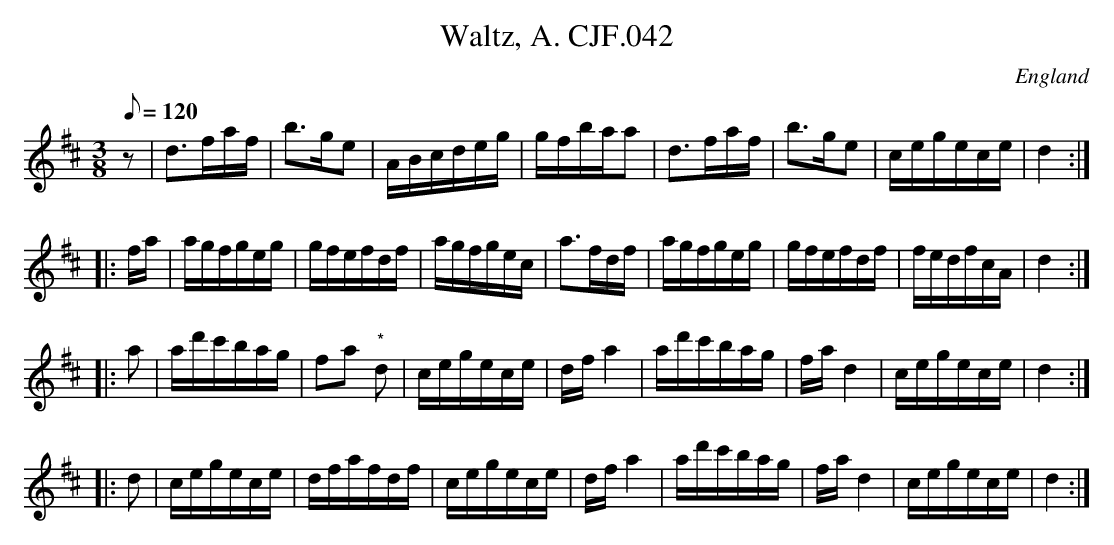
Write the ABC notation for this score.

X:1
T:Waltz, A. CJF.042
O:England
M:3/8
L:1/16
Q:1/8=120
K:D major
z2|d3faf|b3ge2|ABcdeg|gfbaa2|\
d3faf|b3ge2|cegece|d4:|!
|:fa|agfgeg|gfefdf|agfgec|a3fdf|\
agfgeg|gfefdf|fedfcA|d4:|!
|:a2|ad'c'bag|f2a2 "*"d2|cegece|dfa4|\
ad'c'bag|fad4|cegece|d4:|!
|:d2|cegece|dfafdf|cegece|dfa4|\
ad'c'bag|fad4|cegece|d4:|
